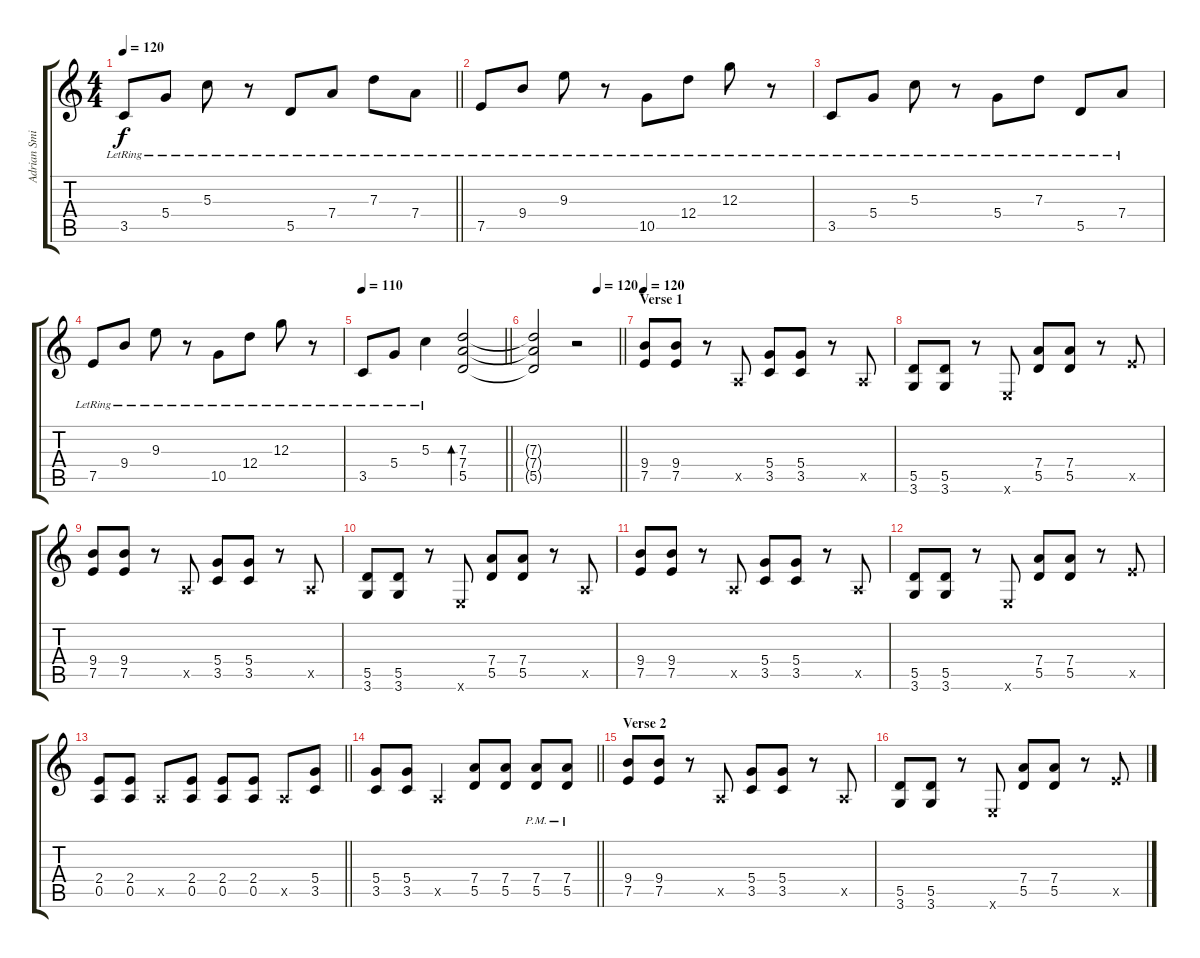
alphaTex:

\track ("Adrian Smith" "Adrian Smi") {instrument overdrivenguitar}
\staff {score tabs}
\tuning (E4 B3 G3 D3 A2 E2) {hide}
\ts (4 4)
\tempo 120
\clef g2
\barLineRight lightlight
\ks c
3.5{lr}.8{dy f} 5.4{lr}.8 5.3{lr}.8 r.8 5.5{lr}.8 7.4{lr}.8 7.3{lr}.8 7.4{lr}.8 |
7.5{lr}.8 9.4{lr}.8 9.3{lr}.8 r.8 10.5{lr}.8 12.4{lr}.8 12.3{lr}.8 r.8 |
3.5{lr}.8 5.4{lr}.8 5.3{lr}.8 r.8 5.4{lr}.8 7.3{lr}.8 5.5{lr}.8 7.4{lr}.8 |
7.5{lr}.8 9.4{lr}.8 9.3{lr}.8 r.8 10.5{lr}.8 12.4{lr}.8 12.3{lr}.8 r.8 |
\tempo 110
\barLineRight lightlight
3.5{lr}.8 5.4{lr}.8 5.3{lr}.4 (7.3 7.4 5.5).2{bd 240} |
\tempo (120 0.75)
\barLineRight lightlight
(7.3{t} 7.4{t} 5.5{t}).2 r.2 |
\section ("" "Verse 1")
\tempo 120
(9.4 7.5).8{instrument overdrivenguitar} (9.4 7.5).8 r.8 0.5{x}.8 (5.4 3.5).8 (5.4 3.5).8 r.8 0.5{x}.8 |
(5.5 3.6).8 (5.5 3.6).8 r.8 0.6{x}.8 (7.4 5.5).8 (7.4 5.5).8 r.8 7.5{x}.8 |
(9.4 7.5).8 (9.4 7.5).8 r.8 0.5{x}.8 (5.4 3.5).8 (5.4 3.5).8 r.8 0.5{x}.8 |
(5.5 3.6).8 (5.5 3.6).8 r.8 0.6{x}.8 (7.4 5.5).8 (7.4 5.5).8 r.8 0.5{x}.8 |
(9.4 7.5).8 (9.4 7.5).8 r.8 0.5{x}.8 (5.4 3.5).8 (5.4 3.5).8 r.8 0.5{x}.8 |
(5.5 3.6).8 (5.5 3.6).8 r.8 0.6{x}.8 (7.4 5.5).8 (7.4 5.5).8 r.8 7.5{x}.8 |
\barLineRight lightlight
(2.4 0.5).8 (2.4 0.5).8 0.5{x}.8 (2.4 0.5).8 (2.4 0.5).8 (2.4 0.5).8 0.5{x}.8 (5.4 3.5).8 |
\barLineRight lightlight
(5.4 3.5).8 (5.4 3.5).8 0.5{x}.4 (7.4 5.5).8 (7.4 5.5).8 (7.4{pm} 5.5{pm}).8 (7.4{pm} 5.5{pm}).8 |
\section ("" "Verse 2")
(9.4 7.5).8 (9.4 7.5).8 r.8 0.5{x}.8 (5.4 3.5).8 (5.4 3.5).8 r.8 0.5{x}.8 |
(5.5 3.6).8 (5.5 3.6).8 r.8 0.6{x}.8 (7.4 5.5).8 (7.4 5.5).8 r.8 7.5{x}.8
